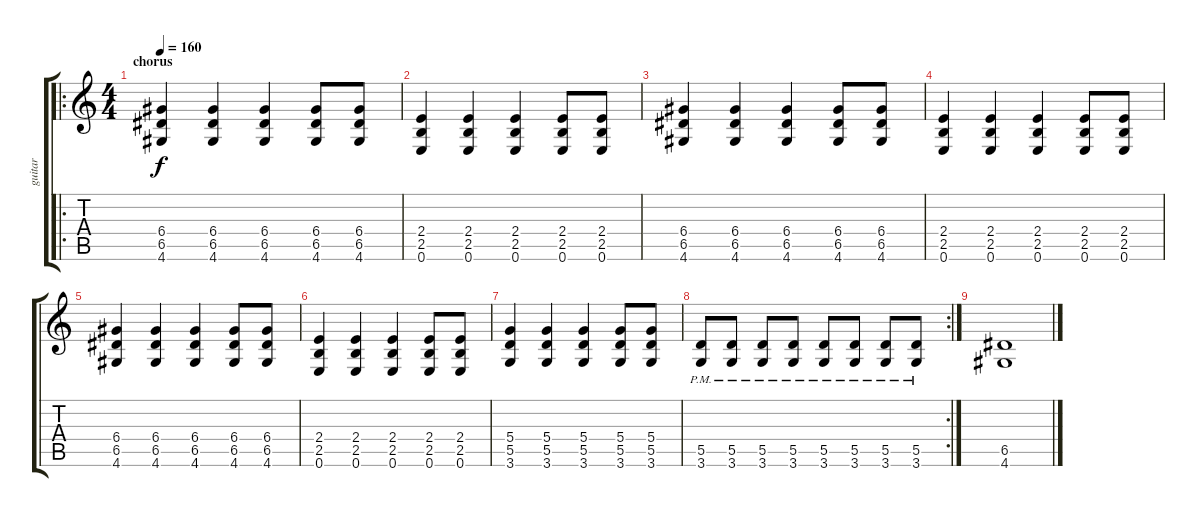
\track ("guitar" "guitar") {instrument overdrivenguitar}
\staff {score tabs}
\tuning (E4 B3 G3 D3 A2 E2) {hide}
\ro
\ts (4 4)
\section ("" "chorus")
\tempo 160
\clef g2
\ks c
(6.4 6.5 4.6).4{dy f} (6.4 6.5 4.6).4 (6.4 6.5 4.6).4 (6.4 6.5 4.6).8 (6.4 6.5 4.6).8 |
(2.4 2.5 0.6).4 (2.4 2.5 0.6).4 (2.4 2.5 0.6).4 (2.4 2.5 0.6).8 (2.4 2.5 0.6).8 |
(6.4 6.5 4.6).4 (6.4 6.5 4.6).4 (6.4 6.5 4.6).4 (6.4 6.5 4.6).8 (6.4 6.5 4.6).8 |
(2.4 2.5 0.6).4 (2.4 2.5 0.6).4 (2.4 2.5 0.6).4 (2.4 2.5 0.6).8 (2.4 2.5 0.6).8 |
(6.4 6.5 4.6).4 (6.4 6.5 4.6).4 (6.4 6.5 4.6).4 (6.4 6.5 4.6).8 (6.4 6.5 4.6).8 |
(2.4 2.5 0.6).4 (2.4 2.5 0.6).4 (2.4 2.5 0.6).4 (2.4 2.5 0.6).8 (2.4 2.5 0.6).8 |
(5.4 5.5 3.6).4 (5.4 5.5 3.6).4 (5.4 5.5 3.6).4 (5.4 5.5 3.6).8 (5.4 5.5 3.6).8 |
\rc 2
(5.5{pm} 3.6{pm}).8 (5.5{pm} 3.6{pm}).8 (5.5{pm} 3.6{pm}).8 (5.5{pm} 3.6{pm}).8 (5.5{pm} 3.6{pm}).8 (5.5{pm} 3.6{pm}).8 (5.5{pm} 3.6{pm}).8 (5.5{pm} 3.6{pm}).8 |
(6.5 4.6).1
